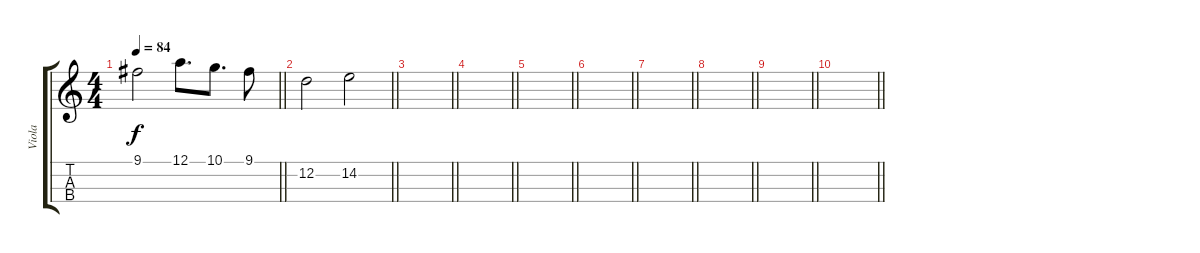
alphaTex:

\track ("Viola" "Viola") {instrument viola}
\staff {score tabs}
\tuning (A4 D4 G3 C3) {hide}
\ts (4 4)
\tempo 84
\clef g2
\barLineRight lightlight
\ks c
9.1.2{dy f} 12.1.8{d} 10.1.8{d} 9.1.8 |
\barLineRight lightlight
12.2.2 14.2.2 |
\barLineRight lightlight
|
\barLineRight lightlight
|
\barLineRight lightlight
|
\barLineRight lightlight
|
\barLineRight lightlight
|
\barLineRight lightlight
|
\barLineRight lightlight
|
\barLineRight lightlight
